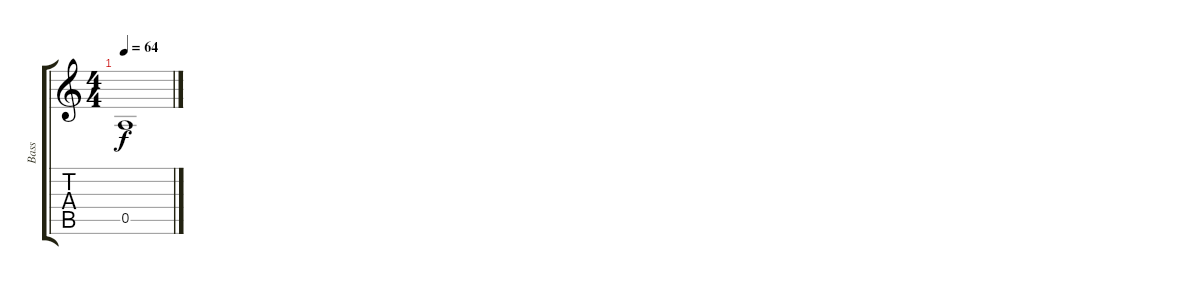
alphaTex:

\track ("Bass" "Bass") {instrument electricbasspick}
\staff {score tabs}
\tuning (E4 B3 G3 D3 A2 E2) {hide}
\ts (4 4)
\tempo 64
\clef g2
\ks c
0.5{t}.1{dy f}
